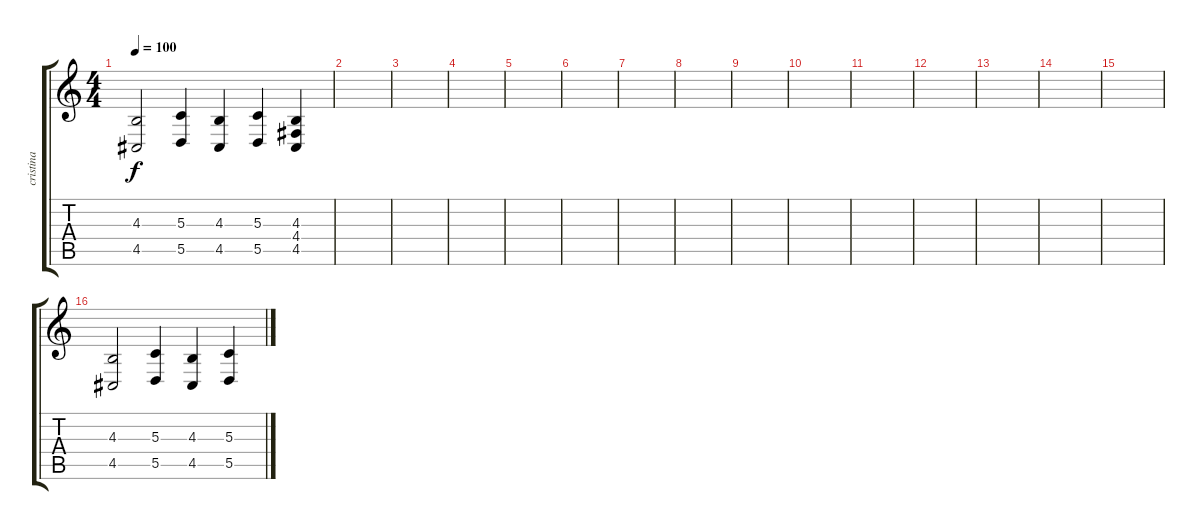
\track ("cristina" "cristina") {instrument violin}
\staff {score tabs}
\tuning (E4 B3 G3 D3 A2 E2) {hide}
\ts (4 4)
\tempo 100
\clef g2
\ks c
(4.3 4.5).2{dy f} (5.3 5.5).4 (4.3 4.5).4 (5.3 5.5).4 (4.3 4.4 4.5).4 |
|
|
|
|
|
|
|
|
|
|
|
|
|
|
(4.3 4.5).2 (5.3 5.5).4 (4.3 4.5).4 (5.3 5.5).4
